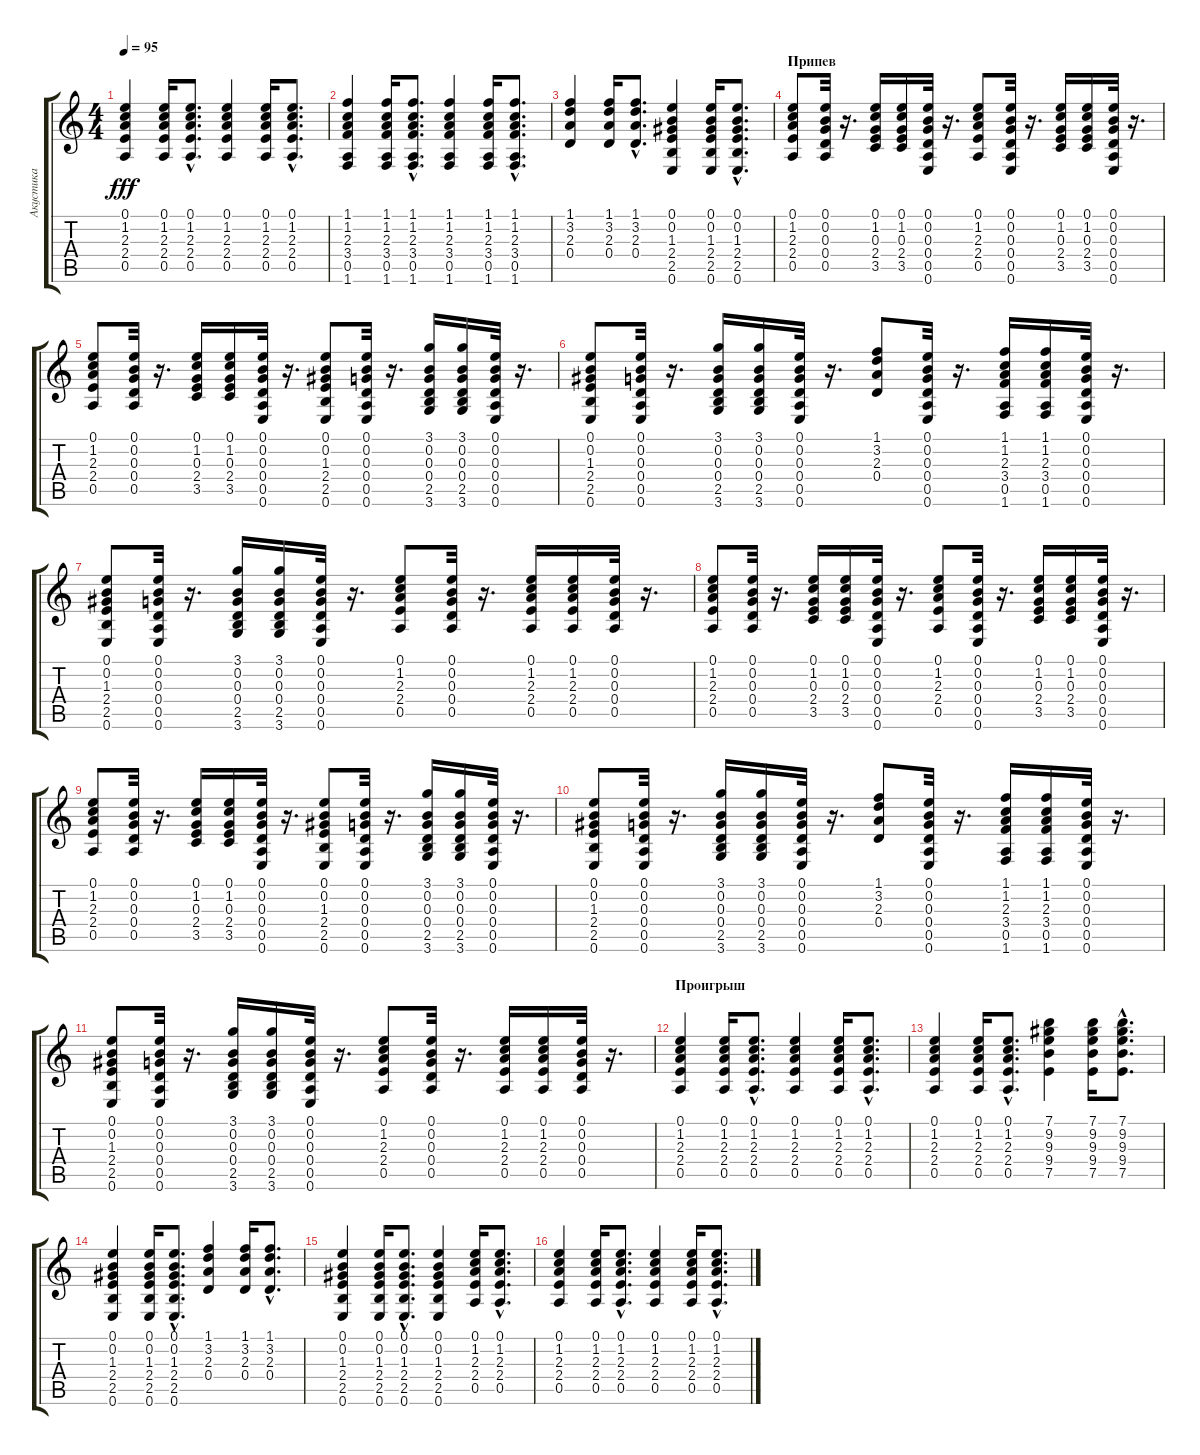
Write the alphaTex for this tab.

\track ("Акустика" "Акустика") {instrument acousticguitarsteel}
\staff {score tabs}
\tuning (E4 B3 G3 D3 A2 E2) {hide}
\ts (4 4)
\tempo 95
\clef g2
\ks c
(0.1 1.2 2.3 2.4 0.5).4{dy fff} (0.1 1.2 2.3 2.4 0.5).16 (0.1{hac} 1.2{hac} 2.3{hac} 2.4{hac} 0.5{hac}).8{d} (0.1 1.2 2.3 2.4 0.5).4 (0.1 1.2 2.3 2.4 0.5).16 (0.1{hac} 1.2{hac} 2.3{hac} 2.4{hac} 0.5{hac}).8{d} |
(1.1 1.2 2.3 3.4 0.5 1.6).4 (1.1 1.2 2.3 3.4 0.5 1.6).16 (1.1{hac} 1.2{hac} 2.3{hac} 3.4{hac} 0.5{hac} 1.6{hac}).8{d} (1.1 1.2 2.3 3.4 0.5 1.6).4 (1.1 1.2 2.3 3.4 0.5 1.6).16 (1.1{hac} 1.2{hac} 2.3{hac} 3.4{hac} 0.5{hac} 1.6{hac}).8{d} |
(1.1 3.2 2.3 0.4).4 (1.1 3.2 2.3 0.4).16 (1.1{hac} 3.2{hac} 2.3{hac} 0.4{hac}).8{d} (0.1 0.2 1.3 2.4 2.5 0.6).4 (0.1 0.2 1.3 2.4 2.5 0.6).16 (0.1{hac} 0.2{hac} 1.3{hac} 2.4{hac} 2.5{hac} 0.6{hac}).8{d} |
\section ("" "Припев")
(0.1 1.2 2.3 2.4 0.5).8 (0.1 0.2 0.3 0.4 0.5).32 r.16{d} (0.1 1.2 0.3 2.4 3.5).16 (0.1 1.2 0.3 2.4 3.5).16 (0.1 0.2 0.3 0.4 0.5 0.6).32 r.16{d} (0.1 1.2 2.3 2.4 0.5).8 (0.1 0.2 0.3 0.4 0.5 0.6).32 r.16{d} (0.1 1.2 0.3 2.4 3.5).16 (0.1 1.2 0.3 2.4 3.5).16 (0.1 0.2 0.3 0.4 0.5 0.6).32 r.16{d} |
(0.1 1.2 2.3 2.4 0.5).8 (0.1 0.2 0.3 0.4 0.5).32 r.16{d} (0.1 1.2 0.3 2.4 3.5).16 (0.1 1.2 0.3 2.4 3.5).16 (0.1 0.2 0.3 0.4 0.5 0.6).32 r.16{d} (0.1 0.2 1.3 2.4 2.5 0.6).8 (0.1 0.2 0.3 0.4 0.5 0.6).32 r.16{d} (3.1 0.2 0.3 0.4 2.5 3.6).16 (3.1 0.2 0.3 0.4 2.5 3.6).16 (0.1 0.2 0.3 0.4 0.5 0.6).32 r.16{d} |
(0.1 0.2 1.3 2.4 2.5 0.6).8 (0.1 0.2 0.3 0.4 0.5 0.6).32 r.16{d} (3.1 0.2 0.3 0.4 2.5 3.6).16 (3.1 0.2 0.3 0.4 2.5 3.6).16 (0.1 0.2 0.3 0.4 0.5 0.6).32 r.16{d} (1.1 3.2 2.3 0.4).8 (0.1 0.2 0.3 0.4 0.5 0.6).32 r.16{d} (1.1 1.2 2.3 3.4 0.5 1.6).16 (1.1 1.2 2.3 3.4 0.5 1.6).16 (0.1 0.2 0.3 0.4 0.5 0.6).32 r.16{d} |
(0.1 0.2 1.3 2.4 2.5 0.6).8 (0.1 0.2 0.3 0.4 0.5 0.6).32 r.16{d} (3.1 0.2 0.3 0.4 2.5 3.6).16 (3.1 0.2 0.3 0.4 2.5 3.6).16 (0.1 0.2 0.3 0.4 0.5 0.6).32 r.16{d} (0.1 1.2 2.3 2.4 0.5).8 (0.1 0.2 0.3 0.4 0.5).32 r.16{d} (0.1 1.2 2.3 2.4 0.5).16 (0.1 1.2 2.3 2.4 0.5).16 (0.1 0.2 0.3 0.4 0.5).32 r.16{d} |
(0.1 1.2 2.3 2.4 0.5).8 (0.1 0.2 0.3 0.4 0.5).32 r.16{d} (0.1 1.2 0.3 2.4 3.5).16 (0.1 1.2 0.3 2.4 3.5).16 (0.1 0.2 0.3 0.4 0.5 0.6).32 r.16{d} (0.1 1.2 2.3 2.4 0.5).8 (0.1 0.2 0.3 0.4 0.5 0.6).32 r.16{d} (0.1 1.2 0.3 2.4 3.5).16 (0.1 1.2 0.3 2.4 3.5).16 (0.1 0.2 0.3 0.4 0.5 0.6).32 r.16{d} |
(0.1 1.2 2.3 2.4 0.5).8 (0.1 0.2 0.3 0.4 0.5).32 r.16{d} (0.1 1.2 0.3 2.4 3.5).16 (0.1 1.2 0.3 2.4 3.5).16 (0.1 0.2 0.3 0.4 0.5 0.6).32 r.16{d} (0.1 0.2 1.3 2.4 2.5 0.6).8 (0.1 0.2 0.3 0.4 0.5 0.6).32 r.16{d} (3.1 0.2 0.3 0.4 2.5 3.6).16 (3.1 0.2 0.3 0.4 2.5 3.6).16 (0.1 0.2 0.3 0.4 0.5 0.6).32 r.16{d} |
(0.1 0.2 1.3 2.4 2.5 0.6).8 (0.1 0.2 0.3 0.4 0.5 0.6).32 r.16{d} (3.1 0.2 0.3 0.4 2.5 3.6).16 (3.1 0.2 0.3 0.4 2.5 3.6).16 (0.1 0.2 0.3 0.4 0.5 0.6).32 r.16{d} (1.1 3.2 2.3 0.4).8 (0.1 0.2 0.3 0.4 0.5 0.6).32 r.16{d} (1.1 1.2 2.3 3.4 0.5 1.6).16 (1.1 1.2 2.3 3.4 0.5 1.6).16 (0.1 0.2 0.3 0.4 0.5 0.6).32 r.16{d} |
(0.1 0.2 1.3 2.4 2.5 0.6).8 (0.1 0.2 0.3 0.4 0.5 0.6).32 r.16{d} (3.1 0.2 0.3 0.4 2.5 3.6).16 (3.1 0.2 0.3 0.4 2.5 3.6).16 (0.1 0.2 0.3 0.4 0.5 0.6).32 r.16{d} (0.1 1.2 2.3 2.4 0.5).8 (0.1 0.2 0.3 0.4 0.5).32 r.16{d} (0.1 1.2 2.3 2.4 0.5).16 (0.1 1.2 2.3 2.4 0.5).16 (0.1 0.2 0.3 0.4 0.5).32 r.16{d} |
\section ("" "Проигрыш")
(0.1 1.2 2.3 2.4 0.5).4 (0.1 1.2 2.3 2.4 0.5).16 (0.1{hac} 1.2{hac} 2.3{hac} 2.4{hac} 0.5{hac}).8{d} (0.1 1.2 2.3 2.4 0.5).4 (0.1 1.2 2.3 2.4 0.5).16 (0.1{hac} 1.2{hac} 2.3{hac} 2.4{hac} 0.5{hac}).8{d} |
(0.1 1.2 2.3 2.4 0.5).4 (0.1 1.2 2.3 2.4 0.5).16 (0.1{hac} 1.2{hac} 2.3{hac} 2.4{hac} 0.5{hac}).8{d} (7.1 9.2 9.3 9.4 7.5).4 (7.1 9.2 9.3 9.4 7.5).16 (7.1{hac} 9.2{hac} 9.3{hac} 9.4{hac} 7.5{hac}).8{d} |
(0.1 0.2 1.3 2.4 2.5 0.6).4 (0.1 0.2 1.3 2.4 2.5 0.6).16 (0.1{hac} 0.2{hac} 1.3{hac} 2.4{hac} 2.5{hac} 0.6{hac}).8{d} (1.1 3.2 2.3 0.4).4 (1.1 3.2 2.3 0.4).16 (1.1{hac} 3.2{hac} 2.3{hac} 0.4{hac}).8{d} |
(0.1 0.2 1.3 2.4 2.5 0.6).4 (0.1 0.2 1.3 2.4 2.5 0.6).16 (0.1{hac} 0.2{hac} 1.3{hac} 2.4{hac} 2.5{hac} 0.6{hac}).8{d} (0.1 0.2 1.3 2.4 2.5 0.6).4 (0.1 1.2 2.3 2.4 0.5).16 (0.1{hac} 1.2{hac} 2.3{hac} 2.4{hac} 0.5{hac}).8{d} |
(0.1 1.2 2.3 2.4 0.5).4 (0.1 1.2 2.3 2.4 0.5).16 (0.1{hac} 1.2{hac} 2.3{hac} 2.4{hac} 0.5{hac}).8{d} (0.1 1.2 2.3 2.4 0.5).4 (0.1 1.2 2.3 2.4 0.5).16 (0.1{hac} 1.2{hac} 2.3{hac} 2.4{hac} 0.5{hac}).8{d}
